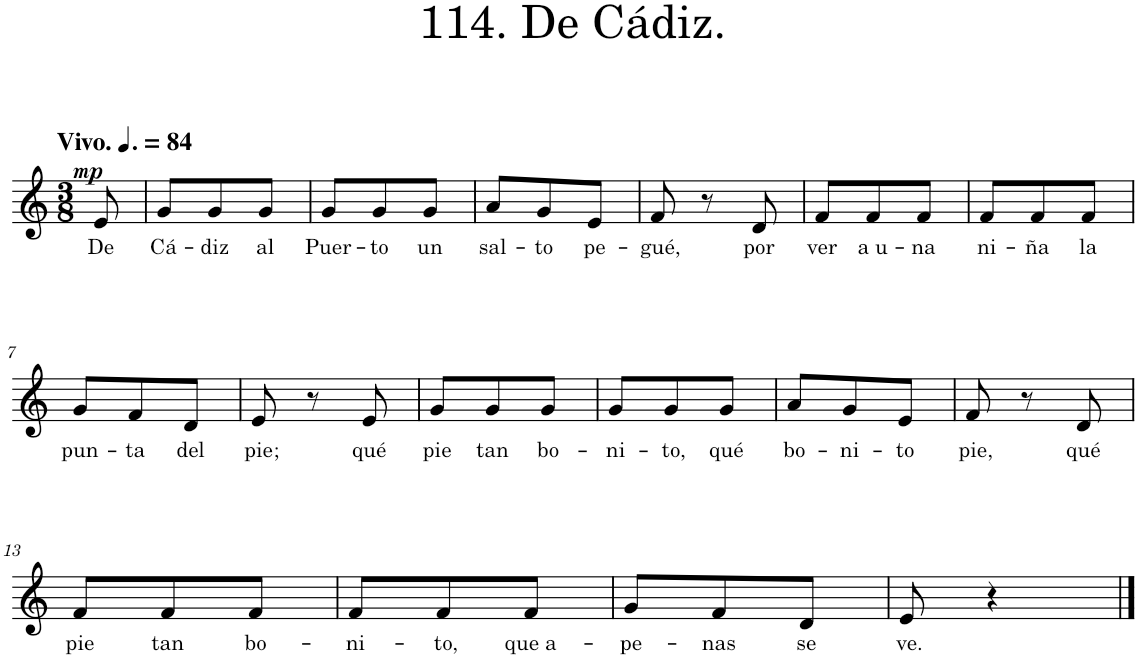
**kern	**text	**dynam
*part1	*part1	*part1
*staff1	*staff1	*staff1
*I"Piano	*	*
*I'Pno.	*	*
*clefG2	*	*
*k[]	*	*
*M3/8	*	*
*MM126	*	*
=	=	=
!LO:TX:a:B:t=Vivo.	!	!
!	!LO:LY:b	!LO:DY:b
8e/	De	mp
=1	=1	=1
!	!LO:LY:b	!
8g/L	Cá-	.
!	!LO:LY:b	!
8g/	-diz	.
!	!LO:LY:b	!
8g/J	al	.
=2	=2	=2
!	!LO:LY:b	!
8g/L	Puer-	.
!	!LO:LY:b	!
8g/	-to	.
!	!LO:LY:b	!
8g/J	un	.
=3	=3	=3
!	!LO:LY:b	!
8a/L	sal-	.
!	!LO:LY:b	!
8g/	-to	.
!	!LO:LY:b	!
8e/J	pe-	.
=4	=4	=4
!	!LO:LY:b	!
8f/	-gué,	.
8r	.	.
!	!LO:LY:b	!
8d/	por	.
=5	=5	=5
!	!LO:LY:b	!
8f/L	ver	.
!	!LO:LY:b	!
8f/	a u-	.
!	!LO:LY:b	!
8f/J	-na	.
=6	=6	=6
!	!LO:LY:b	!
8f/L	ni-	.
!	!LO:LY:b	!
8f/	-ña	.
!	!LO:LY:b	!
8f/J	la	.
!!LO:LB:g=z
=7	=7	=7
!	!LO:LY:b	!
8g/L	pun-	.
!	!LO:LY:b	!
8f/	-ta	.
!	!LO:LY:b	!
8d/J	del	.
=8	=8	=8
!	!LO:LY:b	!
8e/	pie;	.
8r	.	.
!	!LO:LY:b	!
8e/	qué	.
=9	=9	=9
!	!LO:LY:b	!
8g/L	pie	.
!	!LO:LY:b	!
8g/	tan	.
!	!LO:LY:b	!
8g/J	bo-	.
=10	=10	=10
!	!LO:LY:b	!
8g/L	-ni-	.
!	!LO:LY:b	!
8g/	-to,	.
!	!LO:LY:b	!
8g/J	qué	.
=11	=11	=11
!	!LO:LY:b	!
8a/L	bo-	.
!	!LO:LY:b	!
8g/	-ni-	.
!	!LO:LY:b	!
8e/J	-to	.
=12	=12	=12
!	!LO:LY:b	!
8f/	pie,	.
8r	.	.
!	!LO:LY:b	!
8d/	qué	.
!!LO:LB:g=z
=13	=13	=13
!	!LO:LY:b	!
8f/L	pie	.
!	!LO:LY:b	!
8f/	tan	.
!	!LO:LY:b	!
8f/J	bo-	.
=14	=14	=14
!	!LO:LY:b	!
8f/L	-ni-	.
!	!LO:LY:b	!
8f/	-to,	.
!	!LO:LY:b	!
8f/J	que a-	.
=15	=15	=15
!	!LO:LY:b	!
8g/L	-pe-	.
!	!LO:LY:b	!
8f/	-nas	.
!	!LO:LY:b	!
8d/J	se	.
=16	=16	=16
!	!LO:LY:b	!
8e/	ve.	.
4r	.	.
==	==	==
*-	*-	*-
